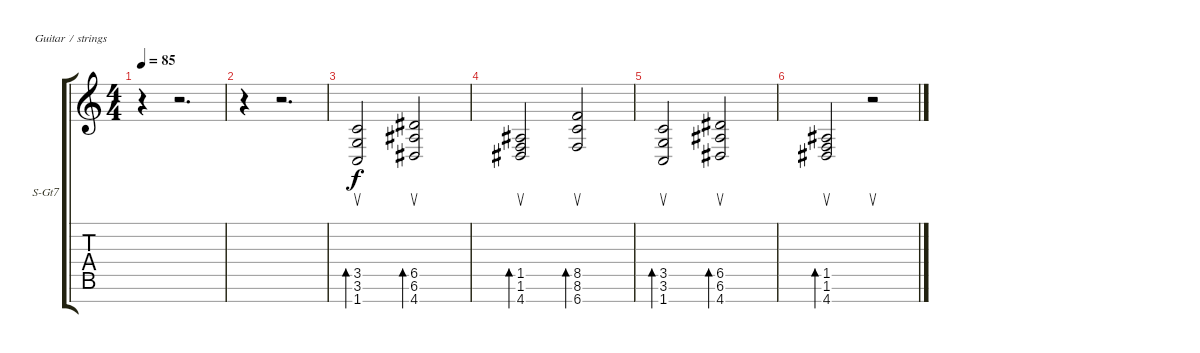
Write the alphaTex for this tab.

\defaultSystemsLayout 4
\bracketExtendMode groupsimilarinstruments
\firstSystemTrackNameOrientation horizontal
\otherSystemsTrackNameOrientation horizontal
\track ("Steel Guitar" "S-Gt7") {instrument acousticguitarsteel}
\staff {score tabs}
\tuning (E4 B3 G3 D3 A2 E2 B1)
\ts (4 4)
\tempo 85
\clef g2
\ks c
r.4{dy f} r.2{d} |
r.4 r.2{d} |
(3.5 3.6 1.7).2{su bd 79} (6.5 6.6 4.7).2{su bd 79} |
(1.5 1.6 4.7).2{su bd 79} (8.5 8.6 6.7).2{su bd 79} |
(3.5 3.6 1.7).2{su bd 79} (6.5 6.6 4.7).2{su bd 79} |
(1.5 1.6 4.7).2{su bd 79} r.2{su}
